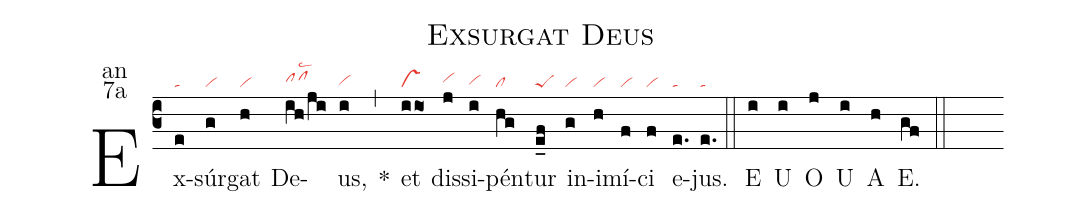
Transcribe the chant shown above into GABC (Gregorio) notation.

name:Exsurgat Deus;
office-part:an;
mode:7a;
nabc-lines:1;
%%
(c3) Ex(e|ta)súr(g|vi)gat(h|vi) De(ih/ji|pfhhlsc2)us,(i|vihg) <sp>*</sp>(,)
et(iio|vs) dis(j|vihh)si(i|vihg)pén(hg|cl)tur(e_f|peS) in(g|vi)i(h|vi)mí(f|vi)ci(f|vi) e(e.|ta)jus.(e.|ta) (::)
<eu>E(i) U(i) O(j) U(i) A(h) E.(gf) </eu>(::)
